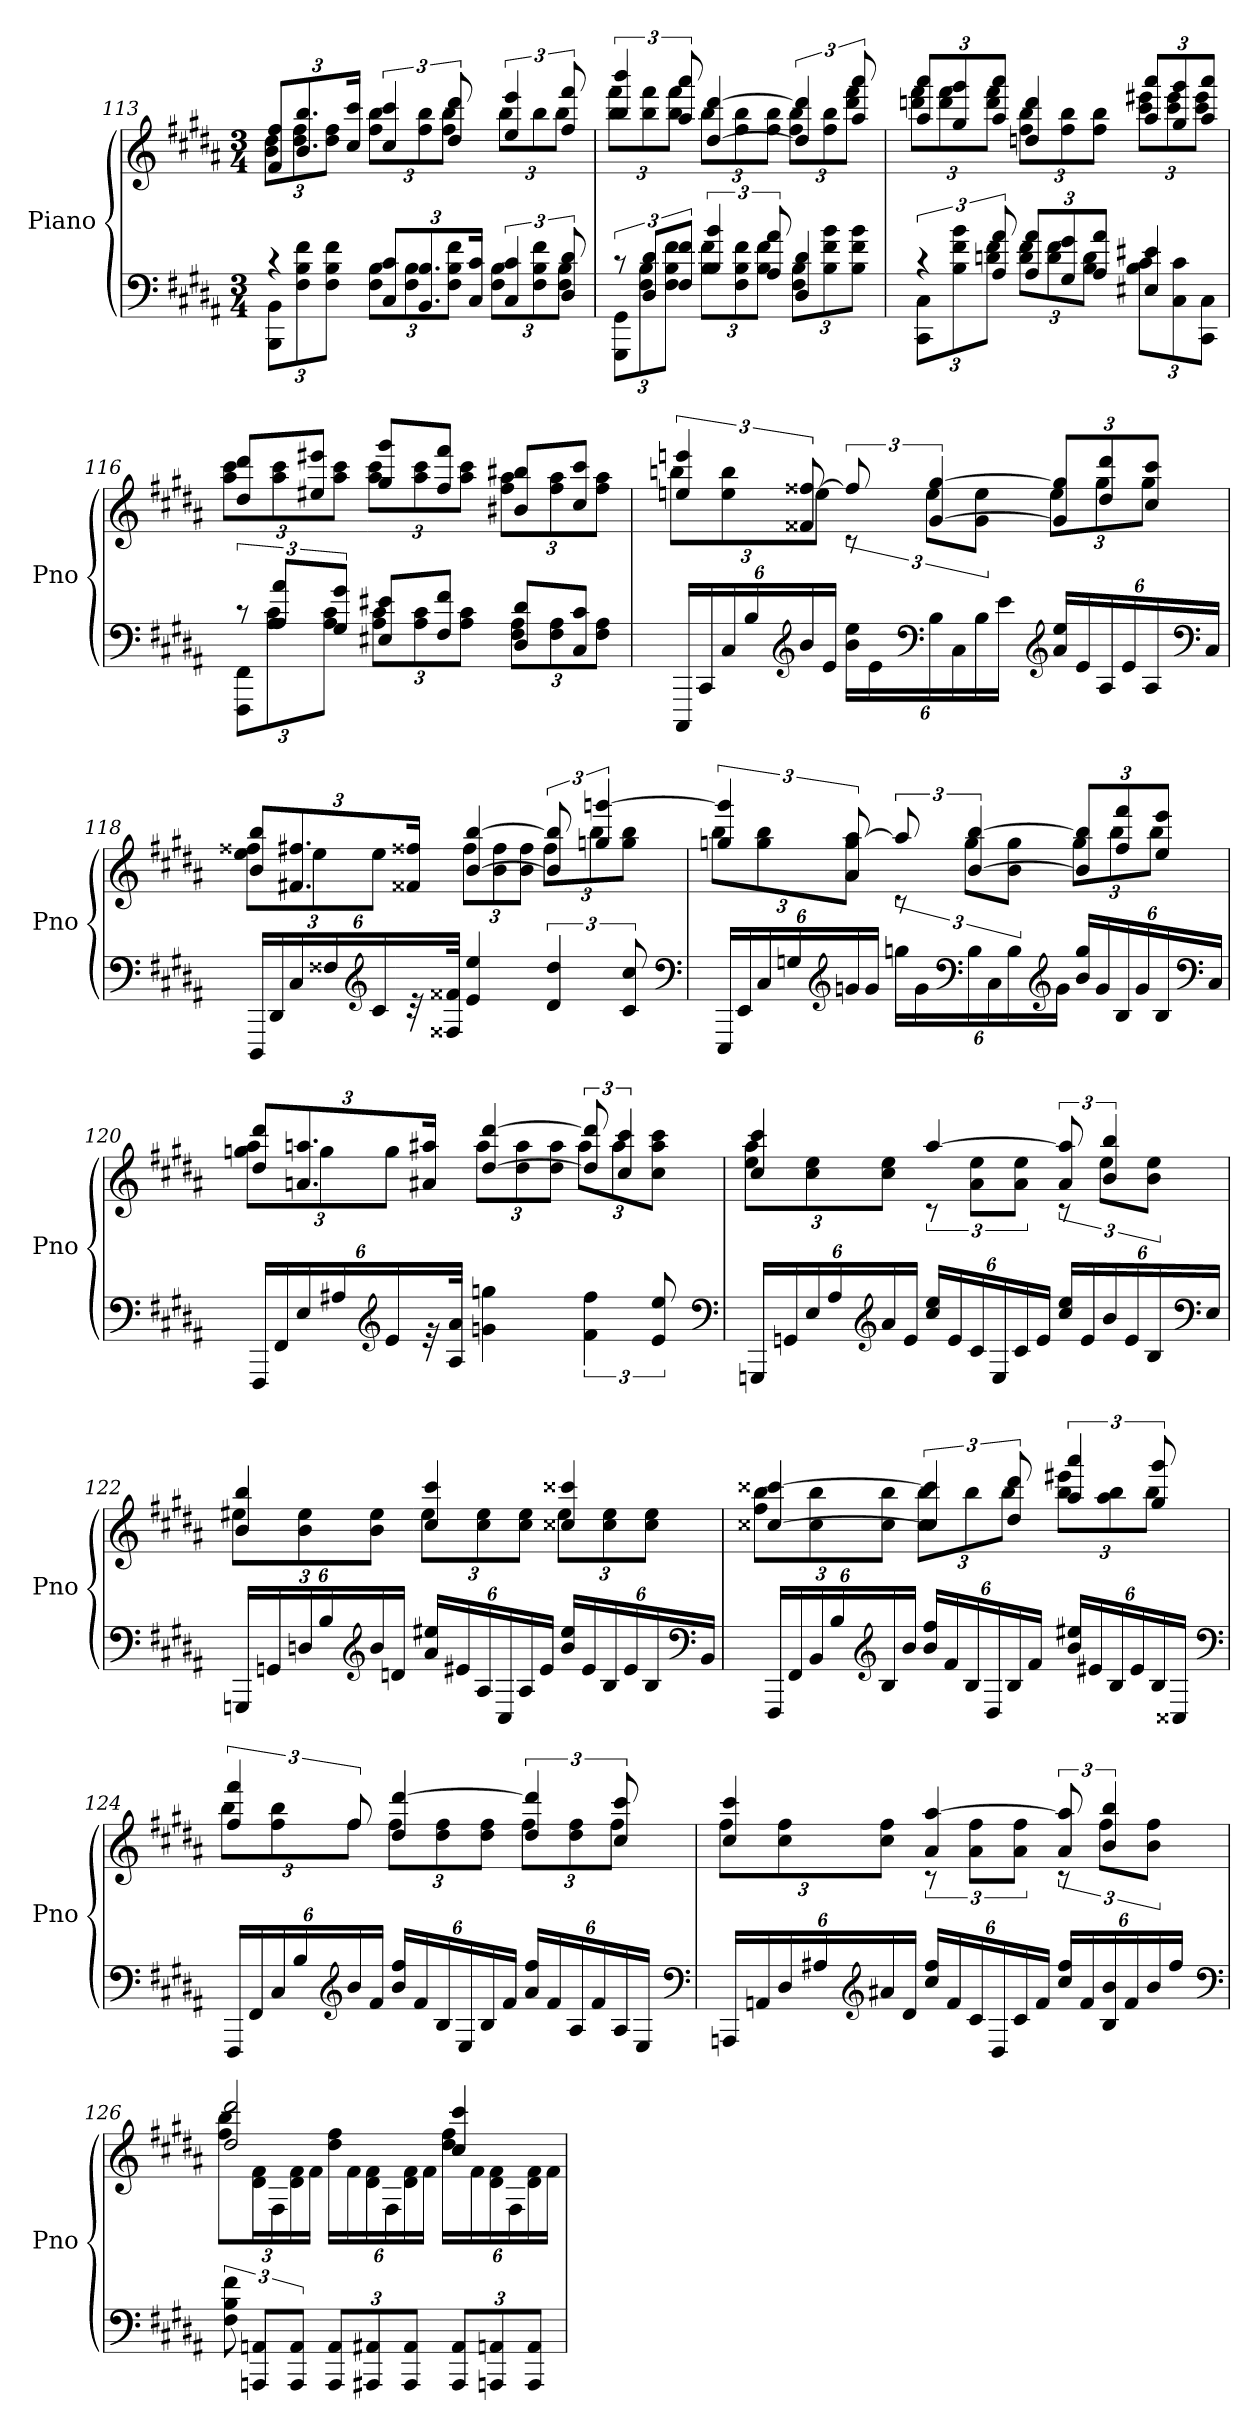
**kern	**kern
*part1	*part1
*staff2	*staff1
*I"Piano	*
*I'Pno	*
*clefF4	*clefG2
*k[f#c#g#d#a#]	*k[f#c#g#d#a#]
*M3/4	*M3/4
=113	=113
*^	*^
4rc	12BBB 12BBL	12f# 12ff#L	12b 12dd#L
.	12F# 12B 12f#	12.b 12.bb	12dd# 12ff#
.	12F# 12B 12f#J	.	12dd# 12ff#J
.	.	24cc# 24ccc#Jk	.
12C# 12c#L	12F# 12BL	6cc# 6ccc#	12ff# 12bbL
12.BB 12.B	12F# 12B	.	12ff# 12bb
.	12F# 12B 12f#J	12dd# 12ddd#	12ff# 12bbJ
24C# 24c#Jk	.	.	.
6C# 6c#	12F# 12BL	6ee 6eee	12bbL
.	12F# 12B 12f#	.	12bb
12D# 12d#	12F# 12BJ	12ff# 12fff#	12bbJ
=114	=114	=114	=114
12rc	12GGG# 12GG#L	6bb 6bbb	12bb 12fff#L
12D# 12d#L	12F# 12B	.	12bb 12fff#
12F# 12f#J	12F# 12B 12f#J	12aa# 12aaa#	12bb 12fff#J
6B 6b	12B 12f#L	[4dd# [4ddd#	12bbL
.	12F# 12B 12f#	.	12ff# 12bb
12A# 12a#	12B 12f#J	.	12ff# 12bbJ
4D# 4d#	12F# 12BL	6dd#] 6ddd#]	12ff# 12bbL
.	12B 12f# 12b	.	12ff# 12bb
.	12B 12f# 12bJ	12aa# 12aaa#	12ddd# 12fff#J
=115	=115	=115	=115
6rc	12CC# 12C#L	12aa# 12aaa#L	12dddn 12fff#L
.	12B 12f# 12b	12gg# 12ggg#	12ddd 12fff#
12A# 12a#	12dn 12f#J	12aa# 12aaa#J	12ddd 12fff#J
12A# 12a#L	12d 12f#L	4ddn 4ddd	12ff# 12bbL
12G# 12g#	12d 12f#	.	12ff# 12bb
12A# 12a#J	12B 12dJ	.	12ff# 12bbJ
4E#X 4e#X	12B 12c#L	12aa# 12aaa#L	12ccc# 12eee#XL
.	12C# 12c#	12gg# 12ggg#	12ccc# 12eee#
.	12CC# 12C#J	12aa# 12aaa#J	12ccc# 12eee#J
=116	=116	=116	=116
12rc	12FFF# 12FF#L	8dd# 8ddd#L	12aa# 12ccc#L
12A# 12a#L	12A# 12c#	.	12aa# 12ccc#
.	.	8ee#X 8eee#XJ	.
12G# 12g#J	12A# 12c#J	.	12aa# 12ccc#J
8E#X 8e#XL	12A# 12c#L	8gg# 8ggg#L	12aa# 12ccc#L
.	12A# 12c#	.	12aa# 12ccc#
8F# 8f#J	.	8ff# 8fff#J	.
.	12A# 12c#J	.	12aa# 12ccc#J
8D# 8d#L	12F# 12A#L	8b#X 8bb#XL	12ff# 12aa#L
.	12F# 12A#	.	12ff# 12aa#
8C# 8c#J	.	8cc# 8ccc#J	.
.	12F# 12A#J	.	12ff# 12aa#J
*v	*v	*	*
=117	=117	=117
24CCC#LL	6een 6eeen	12bbnL
24CC#	.	.
24C#	.	12ee 12bb
24B	.	.
*clefG2	*	*
24b	12f##X [12ff##X	12eeJ
24eJJ	.	.
24b 24eeLL	12ff##]	12rc
24e	.	.
*clefF4	*	*
24B	[6g# [6gg#	12eeL
24C#	.	.
24B	.	12g# 12eeJ
24eJJ	.	.
*clefG2	*	*
24a# 24eeLL	12g#] 12gg#]L	12eeL
24e	.	.
24A#	12dd# 12ddd#	12gg#
24e	.	.
24A#	12cc# 12ccc#J	12gg#J
*clefF4	*	*
24C#JJ	.	.
=118	=118	=118
24DDD#LL	12b 12bbL	12ee 12ff##XL
24DD#	.	.
24C#	12.f#X 12.ff#X	12ee
24F##X	.	.
*clefG2	*	*
24c#	.	12eeJ
48r	24f##X 24ff##XJk	.
48F##X 48f##XJJk	.	.
4e 4ee	[4b [4bb	12ff##L
.	.	12b 12ff##
.	.	12b 12ff##J
6d# 6dd#	12b] 12bb]	12ff##L
.	6ggn [6gggn	12bb
12c# 12cc#	.	12gg 12bbJ
*clefF4	*	*
=119	=119	=119
24EEELL	6ggn 6ggg]	12bbL
24EE	.	.
24C#	.	12gg 12bb
24Gn	.	.
*clefG2	*	*
24gn	12a# [12aa#	12a# 12ggJ
24gJJ	.	.
24ggnLL	12aa#]	12rc
24g	.	.
*clefF4	*	*
24B	[6b [6bb	12ggL
24C#	.	.
24B	.	12b 12ggJ
*clefG2	*	*
24gJJ	.	.
24b 24ggLL	12b] 12bb]L	12ggL
24g	.	.
24B	12ff# 12fff#	12bb
24g	.	.
24B	12ee 12eeeJ	12bbJ
*clefF4	*	*
24C#JJ	.	.
=120	=120	=120
24FFF#LL	12dd# 12ddd#L	12ggn 12aa#L
24FF#	.	.
24E	12.an 12.aan	12gg
24A#X	.	.
*clefG2	*	*
24e	.	12ggJ
48r	24a#X 24aa#XJk	.
48A# 48a#JJk	.	.
4gn 4ggn	[4dd# [4ddd#	12aa#L
.	.	12dd# 12aa#
.	.	12dd# 12aa#J
6f# 6ff#	12dd#] 12ddd#]	12aa#L
.	6cc# 6ccc#	12aa#
12e 12ee	.	12cc# 12aa# 12ccc#J
*clefF4	*	*
=121	=121	=121
24GGGnLL	4cc# 4ccc#	12ee 12aa#L
24GGn	.	.
24E	.	12cc# 12ee
24A#	.	.
*clefG2	*	*
24a#	.	12cc# 12eeJ
24eJJ	.	.
24cc# 24eeLL	[4aa#	12rc
24e	.	.
24c#	.	12a# 12eeL
24E	.	.
24c#	.	12a# 12eeJ
24eJJ	.	.
24cc# 24eeLL	12a# 12aa#]	12rc
24e	.	.
24b	6b 6bb	12eeL
24e	.	.
24B	.	12b 12eeJ
*clefF4	*	*
24EJJ	.	.
=122	=122	=122
24GGGnLL	4b 4bb	12ee#XL
24GGn	.	.
24Dn	.	12b 12ee#
24B	.	.
*clefG2	*	*
24b	.	12b 12ee#J
24dnJJ	.	.
24a# 24ee#XLL	4cc# 4ccc#	12ee#L
24e#X	.	.
24A#	.	12cc# 12ee#
24C#	.	.
24A#	.	12cc# 12ee#J
24e#JJ	.	.
24b 24ee#LL	4cc##X 4ccc##X	12ee#L
24e#	.	.
24B	.	12cc## 12ee#
24e#	.	.
24B	.	12cc## 12ee#J
*clefF4	*	*
24BBJJ	.	.
=123	=123	=123
24FFF#LL	[4cc##X [4ccc##X	12ff# 12bbL
24FF#	.	.
24BB	.	12cc## 12bb
24B	.	.
*clefG2	*	*
24B	.	12cc## 12bbJ
24bJJ	.	.
24b 24ff#LL	6cc##] 6ccc##]	12cc## 12bbL
24f#	.	.
24B	.	12bb
24D#	.	.
24B	12dd# 12ddd#	12bbJ
24f#JJ	.	.
24b 24ee#XLL	6aa# 6aaa#	12bb 12eee#XL
24e#X	.	.
24B	.	12aa# 12bb
24e#	.	.
24B	12gg# 12ggg#	12bbJ
24C##XJJ	.	.
*clefF4	*	*
=124	=124	=124
24FFF#LL	6ff# 6fff#	12bbL
24FF#	.	.
24C#	.	12ff# 12bb
24B	.	.
*clefG2	*	*
24b	12ff#	12ff#J
24f#JJ	.	.
24b 24ff#LL	4dd# [4ddd#	12ff#L
24f#	.	.
24B	.	12dd# 12ff#
24E	.	.
24B	.	12dd# 12ff#J
24f#JJ	.	.
24a# 24ff#LL	6dd# 6ddd#]	12ff#L
24f#	.	.
24A#	.	12dd# 12ff#
24f#	.	.
24A#	12cc# 12ccc#	12ff#J
24EJJ	.	.
*clefF4	*	*
=125	=125	=125
24AAAnLL	4cc# 4ccc#	12ff#L
24AAn	.	.
24D#	.	12cc# 12ff#
24A#X	.	.
*clefG2	*	*
24a#X	.	12cc# 12ff#J
24d#JJ	.	.
24cc# 24ff#LL	4a# [4aa#	12rc
24f#	.	.
24c#	.	12a# 12ff#L
24D#	.	.
24c#	.	12a# 12ff#J
24f#JJ	.	.
24cc# 24ff#LL	12a# 12aa#]	12rc
24f#	.	.
24B 24b	6b 6bb	12ff#L
24f#	.	.
24b	.	12b 12ff#J
24ff#JJ	.	.
*clefF4	*	*
=126	=126	=126
12F# 12B 12f#	2dd# 2ddd#	12ff# 12bbL
12AAAn 12AAnL	.	24d# 24f#L
.	.	24F#
12AAA 12AAJ	.	24d# 24f#
.	.	24f#JJ
12AAA 12AAL	.	24dd# 24ff#LL
.	.	24f#
12AAA#X 12AA#X	.	24d# 24f#
.	.	24F#
12AAA# 12AA#J	.	24d# 24f#
.	.	24f#JJ
12AAA# 12AA#L	4cc# 4ccc#	24dd# 24ff#LL
.	.	24f#
12AAAn 12AAn	.	24d# 24f#
.	.	24F#
12AAA 12AAJ	.	24d# 24f#
.	.	24f#JJ
*	*v	*v
=	=
*-	*-
